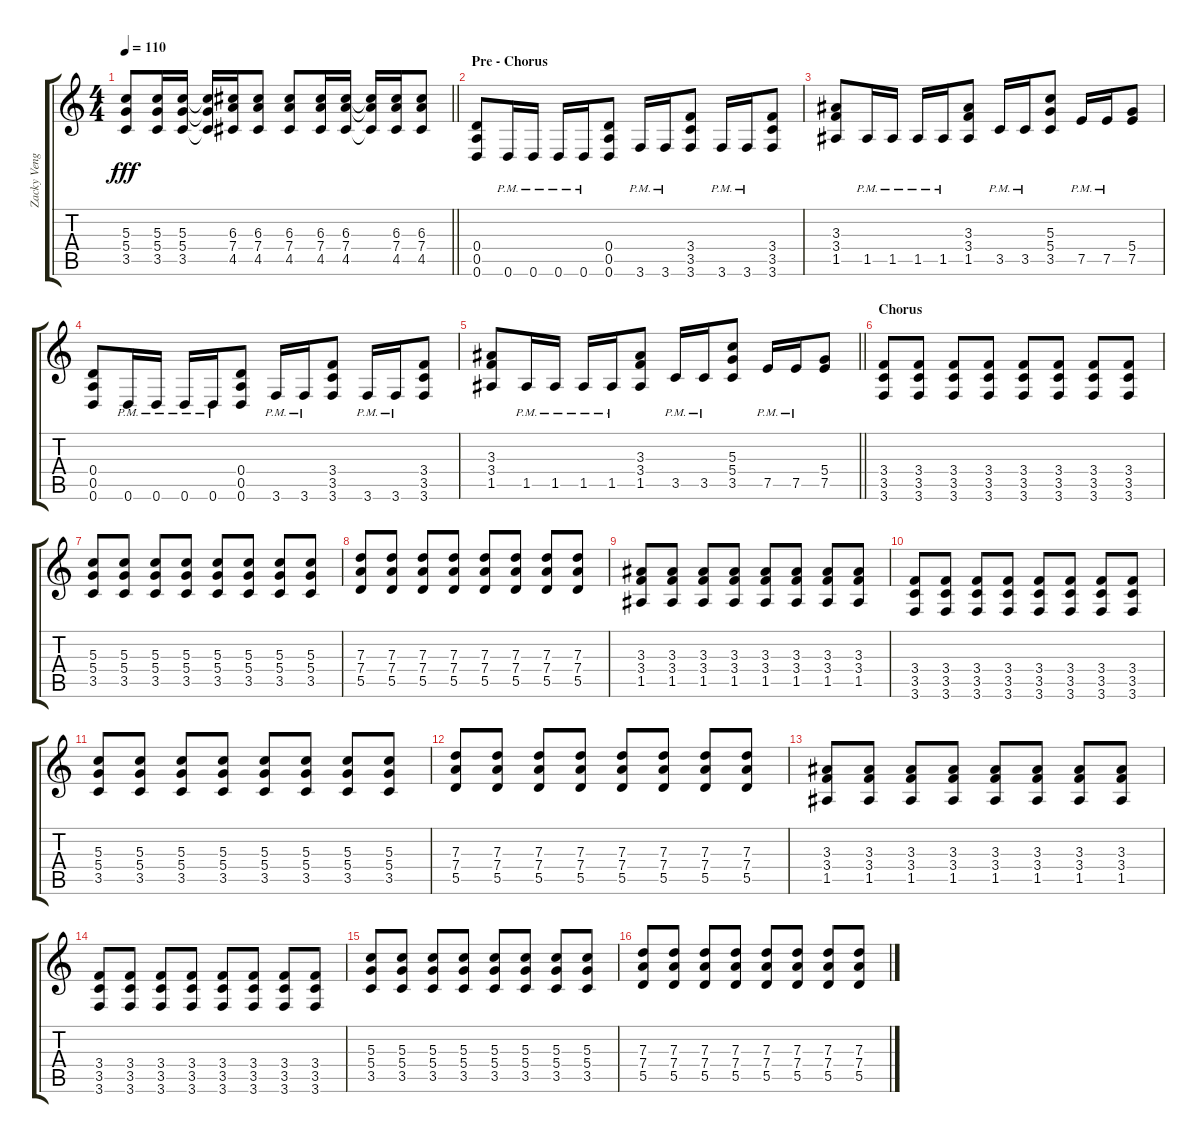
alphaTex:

\track ("Zacky Vengeance" "Zacky Veng") {instrument distortionguitar}
\staff {score tabs}
\tuning (E4 B3 G3 D3 A2 D2) {hide}
\ts (4 4)
\tempo 110
\clef g2
\barLineRight lightlight
\ks c
(5.3 5.4 3.5).8{dy fff} (5.3 5.4 3.5).16 (5.3 5.4 3.5).16 (5.3{t} 5.4{t} 3.5{t}).16 (6.3 7.4 4.5).16 (6.3 7.4 4.5).8 (6.3 7.4 4.5).8 (6.3 7.4 4.5).16 (6.3 7.4 4.5).16 (6.3{t} 7.4{t} 4.5{t}).16 (6.3 7.4 4.5).16 (6.3 7.4 4.5).8 |
\section ("" "Pre - Chorus")
(0.4 0.5 0.6).8 0.6{pm}.16 0.6{pm}.16 0.6{pm}.16 0.6{pm}.16 (0.4 0.5 0.6).8 3.6{pm}.16 3.6{pm}.16 (3.4 3.5 3.6).8 3.6{pm}.16 3.6{pm}.16 (3.4 3.5 3.6).8 |
(3.3 3.4 1.5).8 1.5{pm}.16 1.5{pm}.16 1.5{pm}.16 1.5{pm}.16 (3.3 3.4 1.5).8 3.5{pm}.16 3.5{pm}.16 (5.3 5.4 3.5).8 7.5{pm}.16 7.5{pm}.16 (5.4 7.5).8 |
(0.4 0.5 0.6).8 0.6{pm}.16 0.6{pm}.16 0.6{pm}.16 0.6{pm}.16 (0.4 0.5 0.6).8 3.6{pm}.16 3.6{pm}.16 (3.4 3.5 3.6).8 3.6{pm}.16 3.6{pm}.16 (3.4 3.5 3.6).8 |
\barLineRight lightlight
(3.3 3.4 1.5).8 1.5{pm}.16 1.5{pm}.16 1.5{pm}.16 1.5{pm}.16 (3.3 3.4 1.5).8 3.5{pm}.16 3.5{pm}.16 (5.3 5.4 3.5).8 7.5{pm}.16 7.5{pm}.16 (5.4 7.5).8 |
\section ("" "Chorus")
(3.4 3.5 3.6).8 (3.4 3.5 3.6).8 (3.4 3.5 3.6).8 (3.4 3.5 3.6).8 (3.4 3.5 3.6).8 (3.4 3.5 3.6).8 (3.4 3.5 3.6).8 (3.4 3.5 3.6).8 |
(5.3 5.4 3.5).8 (5.3 5.4 3.5).8 (5.3 5.4 3.5).8 (5.3 5.4 3.5).8 (5.3 5.4 3.5).8 (5.3 5.4 3.5).8 (5.3 5.4 3.5).8 (5.3 5.4 3.5).8 |
(7.3 7.4 5.5).8 (7.3 7.4 5.5).8 (7.3 7.4 5.5).8 (7.3 7.4 5.5).8 (7.3 7.4 5.5).8 (7.3 7.4 5.5).8 (7.3 7.4 5.5).8 (7.3 7.4 5.5).8 |
(3.3 3.4 1.5).8 (3.3 3.4 1.5).8 (3.3 3.4 1.5).8 (3.3 3.4 1.5).8 (3.3 3.4 1.5).8 (3.3 3.4 1.5).8 (3.3 3.4 1.5).8 (3.3 3.4 1.5).8 |
(3.4 3.5 3.6).8 (3.4 3.5 3.6).8 (3.4 3.5 3.6).8 (3.4 3.5 3.6).8 (3.4 3.5 3.6).8 (3.4 3.5 3.6).8 (3.4 3.5 3.6).8 (3.4 3.5 3.6).8 |
(5.3 5.4 3.5).8 (5.3 5.4 3.5).8 (5.3 5.4 3.5).8 (5.3 5.4 3.5).8 (5.3 5.4 3.5).8 (5.3 5.4 3.5).8 (5.3 5.4 3.5).8 (5.3 5.4 3.5).8 |
(7.3 7.4 5.5).8 (7.3 7.4 5.5).8 (7.3 7.4 5.5).8 (7.3 7.4 5.5).8 (7.3 7.4 5.5).8 (7.3 7.4 5.5).8 (7.3 7.4 5.5).8 (7.3 7.4 5.5).8 |
(3.3 3.4 1.5).8 (3.3 3.4 1.5).8 (3.3 3.4 1.5).8 (3.3 3.4 1.5).8 (3.3 3.4 1.5).8 (3.3 3.4 1.5).8 (3.3 3.4 1.5).8 (3.3 3.4 1.5).8 |
(3.4 3.5 3.6).8 (3.4 3.5 3.6).8 (3.4 3.5 3.6).8 (3.4 3.5 3.6).8 (3.4 3.5 3.6).8 (3.4 3.5 3.6).8 (3.4 3.5 3.6).8 (3.4 3.5 3.6).8 |
(5.3 5.4 3.5).8 (5.3 5.4 3.5).8 (5.3 5.4 3.5).8 (5.3 5.4 3.5).8 (5.3 5.4 3.5).8 (5.3 5.4 3.5).8 (5.3 5.4 3.5).8 (5.3 5.4 3.5).8 |
(7.3 7.4 5.5).8 (7.3 7.4 5.5).8 (7.3 7.4 5.5).8 (7.3 7.4 5.5).8 (7.3 7.4 5.5).8 (7.3 7.4 5.5).8 (7.3 7.4 5.5).8 (7.3 7.4 5.5).8
